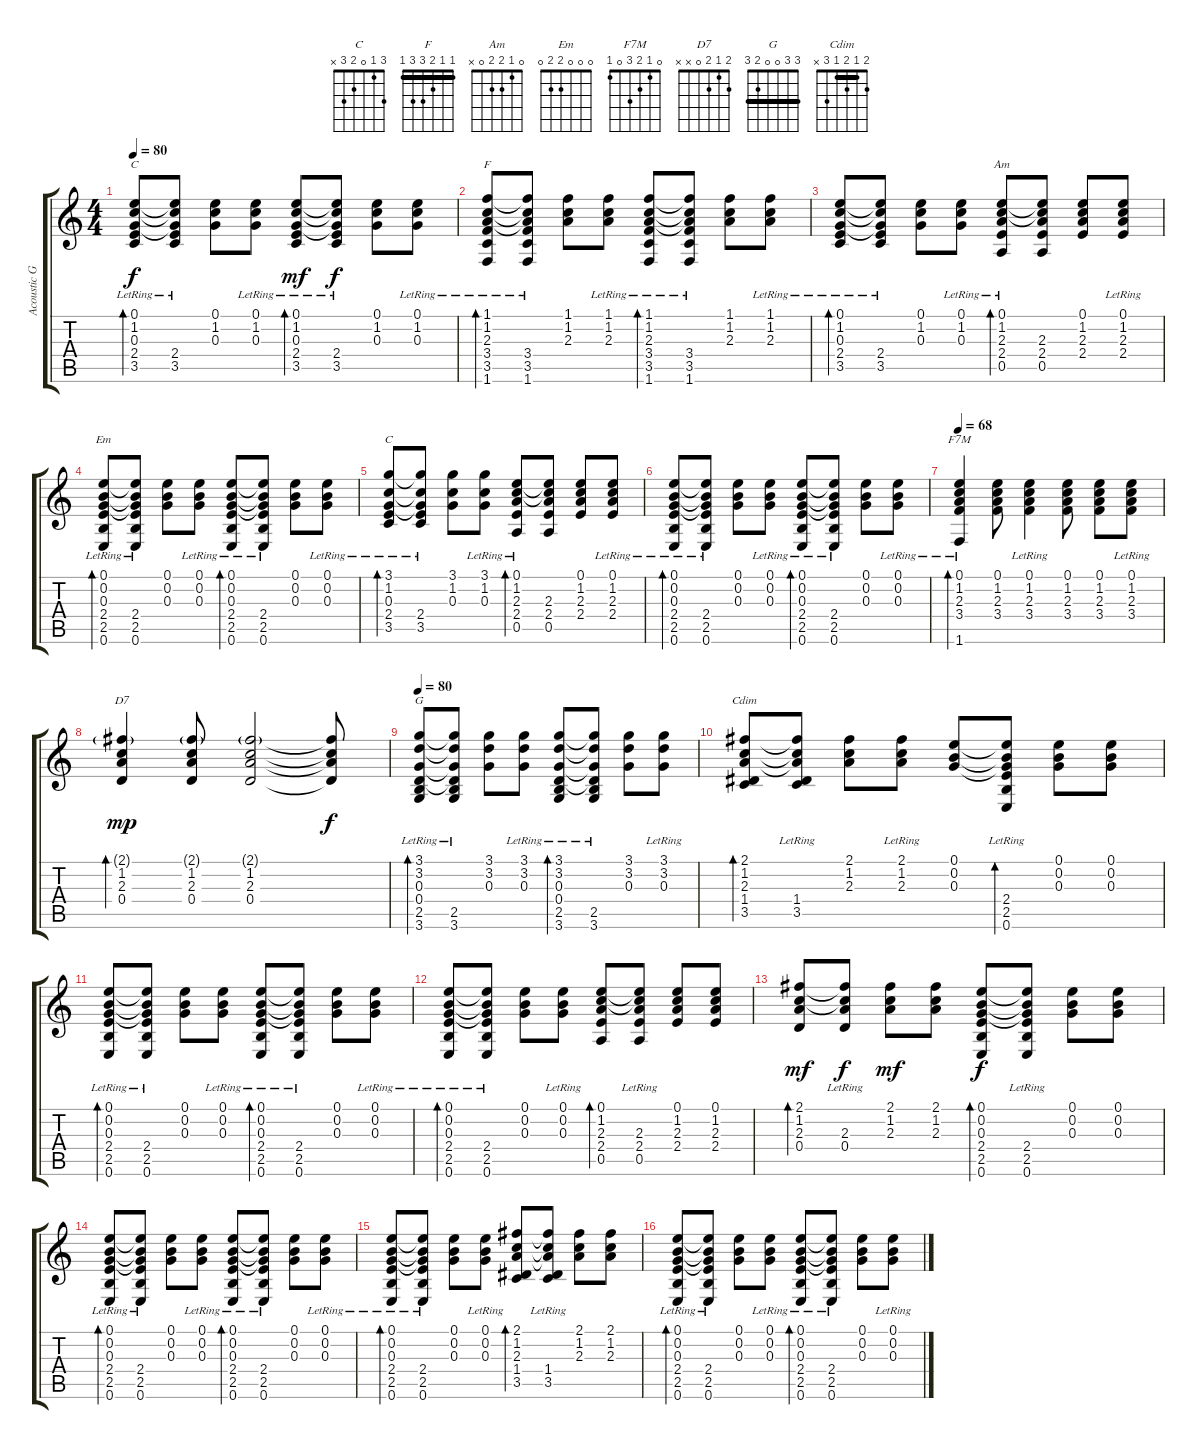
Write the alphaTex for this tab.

\track ("Acoustic Guitar" "Acoustic G") {instrument acousticguitarsteel}
\staff {score tabs}
\tuning (E4 B3 G3 D3 A2 E2) {hide}
\chord ("C" 0 1 0 2 3 x)
\chord ("F" 1 1 2 3 3 1) {barre 1}
\chord ("Am" 0 1 2 2 0 x)
\chord ("Em" 0 0 0 2 2 0)
\chord ("C" 3 1 0 2 3 x)
\chord ("F7M" 0 1 2 3 0 1)
\chord ("D7" 2 1 2 0 x x)
\chord ("G" 3 3 0 0 2 3) {barre 3}
\chord ("Cdim" 2 1 2 1 3 x) {barre 1}
\ts (4 4)
\tempo 80
\clef g2
\ks c
(0.1 1.2 0.3 2.4{lr} 3.5{lr}).8{bd 30 ch "C" dy f} (0.1{t} 1.2{t} 0.3{t} 2.4{lr} 3.5{lr}).8 (0.1 1.2 0.3).8 (0.1{lr} 1.2{lr} 0.3{lr}).8 (0.1 1.2 0.3 2.4 3.5{lr}).8{bd 30 dy mf} (0.1{t} 1.2{t} 0.3{t} 2.4{lr} 3.5{lr}).8{dy f} (0.1 1.2 0.3).8 (0.1{lr} 1.2{lr} 0.3{lr}).8 |
(1.1 1.2 2.3 3.4 3.5 1.6{lr}).8{bd 30 ch "F"} (1.1{t} 1.2{t} 2.3{t} 3.4{lr} 3.5{lr} 1.6{lr}).8 (1.1 1.2 2.3).8 (1.1{lr} 1.2{lr} 2.3{lr}).8 (1.1 1.2 2.3 3.4{lr} 3.5{lr} 1.6{lr}).8{bd 30} (1.1{t} 1.2{t} 2.3{t} 3.4{lr} 3.5{lr} 1.6{lr}).8 (1.1 1.2 2.3).8 (1.1{lr} 1.2{lr} 2.3{lr}).8 |
(0.1 1.2 0.3 2.4 3.5{lr}).8{bd 30} (0.1{t} 1.2{t} 0.3{t} 2.4{lr} 3.5{lr}).8 (0.1 1.2 0.3).8 (0.1{lr} 1.2{lr} 0.3{lr}).8 (0.1 1.2 2.3 2.4 0.5{lr}).8{bd 30 ch "Am"} (0.1{t} 1.2{t} 2.3 2.4 0.5).8 (0.1 1.2 2.3 2.4).8 (0.1{lr} 1.2{lr} 2.3{lr} 2.4{lr}).8 |
(0.1 0.2 0.3 2.4 2.5 0.6{lr}).8{bd 30 ch "Em"} (0.1{t} 0.2{t} 0.3{t} 2.4{lr} 2.5{lr} 0.6{lr}).8 (0.1 0.2 0.3).8 (0.1{lr} 0.2{lr} 0.3{lr}).8 (0.1 0.2 0.3 2.4 2.5 0.6{lr}).8{bd 30} (0.1{t} 0.2{t} 0.3{t} 2.4{lr} 2.5{lr} 0.6{lr}).8 (0.1 0.2 0.3).8 (0.1{lr} 0.2{lr} 0.3{lr}).8 |
(3.1 1.2 0.3 2.4 3.5{lr}).8{bd 30 ch "C"} (3.1{t} 1.2{t} 0.3{t} 2.4{lr} 3.5{lr}).8 (3.1 1.2 0.3).8 (3.1{lr} 1.2{lr} 0.3{lr}).8 (0.1 1.2 2.3 2.4 0.5{lr}).8{bd 30} (0.1{t} 1.2{t} 2.3 2.4 0.5).8 (0.1 1.2 2.3 2.4).8 (0.1{lr} 1.2{lr} 2.3{lr} 2.4{lr}).8 |
(0.1 0.2 0.3 2.4 2.5 0.6{lr}).8{bd 30} (0.1{t} 0.2{t} 0.3{t} 2.4{lr} 2.5{lr} 0.6{lr}).8 (0.1 0.2 0.3).8 (0.1{lr} 0.2{lr} 0.3{lr}).8 (0.1 0.2 0.3 2.4 2.5 0.6{lr}).8{bd 30} (0.1{t} 0.2{t} 0.3{t} 2.4{lr} 2.5{lr} 0.6{lr}).8 (0.1 0.2 0.3).8 (0.1{lr} 0.2{lr} 0.3{lr}).8 |
\tempo 68
(0.1 1.2 2.3 3.4 1.6{lr}).4{bd 30 ch "F7M"} (0.1 1.2 2.3 3.4).8 (0.1{lr} 1.2{lr} 2.3{lr} 3.4{lr}).4 (0.1 1.2 2.3 3.4).8 (0.1 1.2 2.3 3.4).8 (0.1{lr} 1.2{lr} 2.3{lr} 3.4{lr}).8 |
(2.1{g} 1.2 2.3 0.4).4{bd 30 ch "D7" dy mp} (2.1{g} 1.2 2.3 0.4).8 (2.1{g} 1.2 2.3 0.4).2 (2.1{t} 1.2{t} 2.3{t} 0.4{t}).8{dy f} |
\tempo 80
(3.1{lr} 3.2{lr} 0.3{lr} 0.4{lr} 2.5{lr} 3.6{lr}).8{bd 30 ch "G"} (3.1{t} 3.2{t} 0.3{t} 0.4{t} 2.5{lr} 3.6{lr}).8 (3.1 3.2 0.3).8 (3.1{lr} 3.2{lr} 0.3{lr}).8 (3.1{lr} 3.2{lr} 0.3{lr} 0.4{lr} 2.5{lr} 3.6{lr}).8{bd 30} (3.1{t} 3.2{t} 0.3{t} 0.4{t} 2.5{lr} 3.6{lr}).8 (3.1 3.2 0.3).8 (3.1{lr} 3.2{lr} 0.3{lr}).8 |
(2.1 1.2 2.3 1.4 3.5).8{bd 30 ch "Cdim"} (2.1{t} 1.2{t} 2.3{t} 1.4{lr} 3.5{lr}).8 (2.1 1.2 2.3).8 (2.1{lr} 1.2{lr} 2.3{lr}).8 (0.1 0.2 0.3).8 (0.1{t} 0.2{t} 0.3{t} 2.4{lr} 2.5{lr} 0.6{lr}).8{bd 30} (0.1 0.2 0.3).8 (0.1 0.2 0.3).8 |
(0.1 0.2 0.3 2.4 2.5 0.6{lr}).8{bd 30} (0.1{t} 0.2{t} 0.3{t} 2.4{lr} 2.5{lr} 0.6{lr}).8 (0.1 0.2 0.3).8 (0.1{lr} 0.2{lr} 0.3{lr}).8 (0.1 0.2 0.3 2.4 2.5 0.6{lr}).8{bd 30} (0.1{t} 0.2{t} 0.3{t} 2.4{lr} 2.5{lr} 0.6{lr}).8 (0.1 0.2 0.3).8 (0.1{lr} 0.2{lr} 0.3{lr}).8 |
(0.1 0.2 0.3 2.4 2.5 0.6{lr}).8{bd 30} (0.1{t} 0.2{t} 0.3{t} 2.4{lr} 2.5{lr} 0.6{lr}).8 (0.1 0.2 0.3).8 (0.1{lr} 0.2{lr} 0.3{lr}).8 (0.1 1.2 2.3 2.4 0.5).8{bd 30} (0.1{t} 1.2{t} 2.3 2.4 0.5{lr}).8 (0.1 1.2 2.3 2.4).8 (0.1 1.2 2.3 2.4).8 |
(2.1 1.2 2.3 0.4).8{bd 30 dy mf} (2.1{t} 1.2{t} 2.3{lr} 0.4{lr}).8{dy f} (2.1 1.2 2.3).8{dy mf} (2.1 1.2 2.3).8 (0.1 0.2 0.3 2.4 2.5 0.6).8{bd 30 dy f} (0.1{t} 0.2{t} 0.3{t} 2.4{lr} 2.5{lr} 0.6{lr}).8 (0.1 0.2 0.3).8 (0.1 0.2 0.3).8 |
(0.1 0.2 0.3 2.4 2.5 0.6{lr}).8{bd 30} (0.1{t} 0.2{t} 0.3{t} 2.4{lr} 2.5{lr} 0.6{lr}).8 (0.1 0.2 0.3).8 (0.1{lr} 0.2{lr} 0.3{lr}).8 (0.1 0.2 0.3 2.4 2.5 0.6{lr}).8{bd 30} (0.1{t} 0.2{t} 0.3{t} 2.4{lr} 2.5{lr} 0.6{lr}).8 (0.1 0.2 0.3).8 (0.1{lr} 0.2{lr} 0.3{lr}).8 |
(0.1 0.2 0.3 2.4 2.5 0.6{lr}).8{bd 30} (0.1{t} 0.2{t} 0.3{t} 2.4{lr} 2.5{lr} 0.6{lr}).8 (0.1 0.2 0.3).8 (0.1{lr} 0.2{lr} 0.3{lr}).8 (2.1 1.2 2.3 1.4 3.5).8{bd 30} (2.1{t} 1.2{t} 2.3{t} 1.4{lr} 3.5{lr}).8 (2.1 1.2 2.3).8 (2.1 1.2 2.3).8 |
(0.1 0.2 0.3 2.4 2.5 0.6{lr}).8{bd 30} (0.1{t} 0.2{t} 0.3{t} 2.4{lr} 2.5{lr} 0.6{lr}).8 (0.1 0.2 0.3).8 (0.1{lr} 0.2{lr} 0.3{lr}).8 (0.1 0.2 0.3 2.4 2.5 0.6{lr}).8{bd 30} (0.1{t} 0.2{t} 0.3{t} 2.4{lr} 2.5{lr} 0.6{lr}).8 (0.1 0.2 0.3).8 (0.1{lr} 0.2{lr} 0.3{lr}).8
